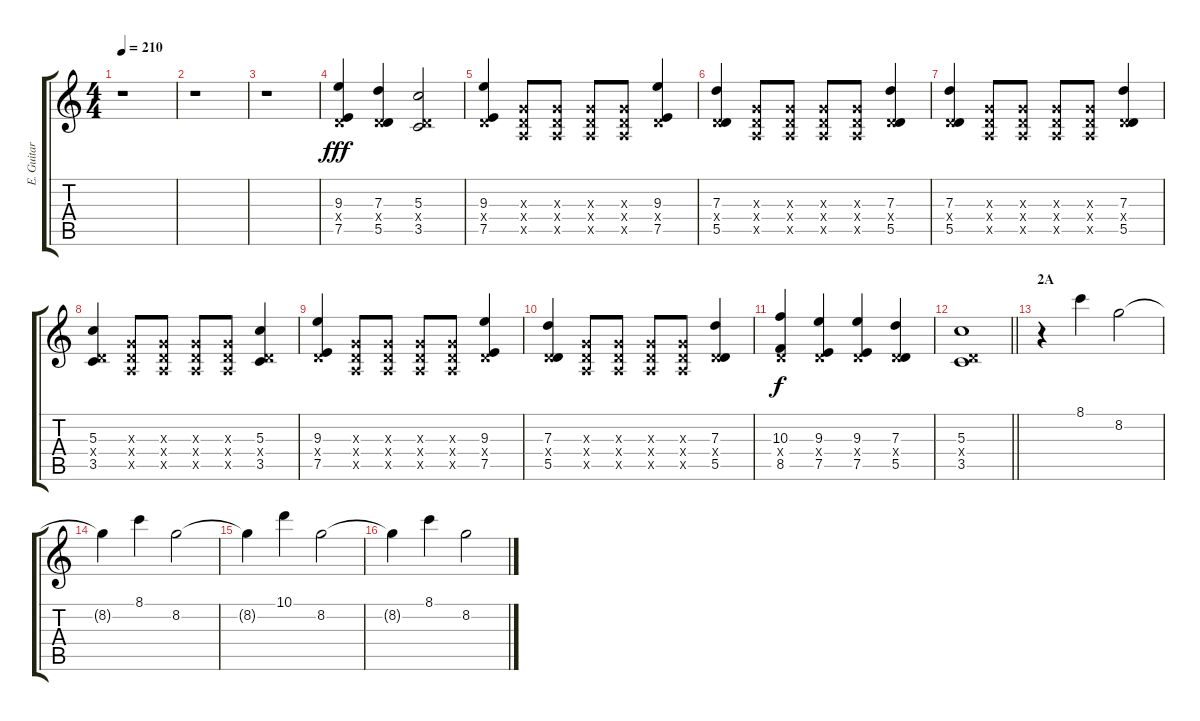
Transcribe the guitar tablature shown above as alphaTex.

\track ("E. Guitar III" "E. Guitar ") {instrument overdrivenguitar}
\staff {score tabs}
\tuning (E4 B3 G3 D3 A2 E2) {hide}
\ts (4 4)
\tempo 210
\clef g2
\ks c
r.1{dy f} |
r.1 |
r.1 |
(9.3 0.4{x} 7.5).4{dy fff} (7.3 0.4{x} 5.5).4 (5.3 0.4{x} 3.5).2 |
(9.3 0.4{x} 7.5).4 (0.3{x} 0.4{x} 0.5{x}).8 (0.3{x} 0.4{x} 0.5{x}).8 (0.3{x} 0.4{x} 0.5{x}).8 (0.3{x} 0.4{x} 0.5{x}).8 (9.3 0.4{x} 7.5).4 |
(7.3 0.4{x} 5.5).4 (0.3{x} 0.4{x} 0.5{x}).8 (0.3{x} 0.4{x} 0.5{x}).8 (0.3{x} 0.4{x} 0.5{x}).8 (0.3{x} 0.4{x} 0.5{x}).8 (7.3 0.4{x} 5.5).4 |
(7.3 0.4{x} 5.5).4 (0.3{x} 0.4{x} 0.5{x}).8 (0.3{x} 0.4{x} 0.5{x}).8 (0.3{x} 0.4{x} 0.5{x}).8 (0.3{x} 0.4{x} 0.5{x}).8 (7.3 0.4{x} 5.5).4 |
(5.3 0.4{x} 3.5).4 (0.3{x} 0.4{x} 0.5{x}).8 (0.3{x} 0.4{x} 0.5{x}).8 (0.3{x} 0.4{x} 0.5{x}).8 (0.3{x} 0.4{x} 0.5{x}).8 (5.3 0.4{x} 3.5).4 |
(9.3 0.4{x} 7.5).4 (0.3{x} 0.4{x} 0.5{x}).8 (0.3{x} 0.4{x} 0.5{x}).8 (0.3{x} 0.4{x} 0.5{x}).8 (0.3{x} 0.4{x} 0.5{x}).8 (9.3 0.4{x} 7.5).4 |
(7.3 0.4{x} 5.5).4 (0.3{x} 0.4{x} 0.5{x}).8 (0.3{x} 0.4{x} 0.5{x}).8 (0.3{x} 0.4{x} 0.5{x}).8 (0.3{x} 0.4{x} 0.5{x}).8 (7.3 0.4{x} 5.5).4 |
(10.3 0.4{x} 8.5).4{dy f} (9.3 0.4{x} 7.5).4 (9.3 0.4{x} 7.5).4 (7.3 0.4{x} 5.5).4 |
\barLineRight lightlight
(5.3 0.4{x} 3.5).1 |
\section ("" "2A")
r.4 8.1.4 8.2.2 |
8.2{t}.4 8.1.4 8.2.2 |
8.2{t}.4 10.1.4 8.2.2 |
8.2{t}.4 8.1.4 8.2.2
